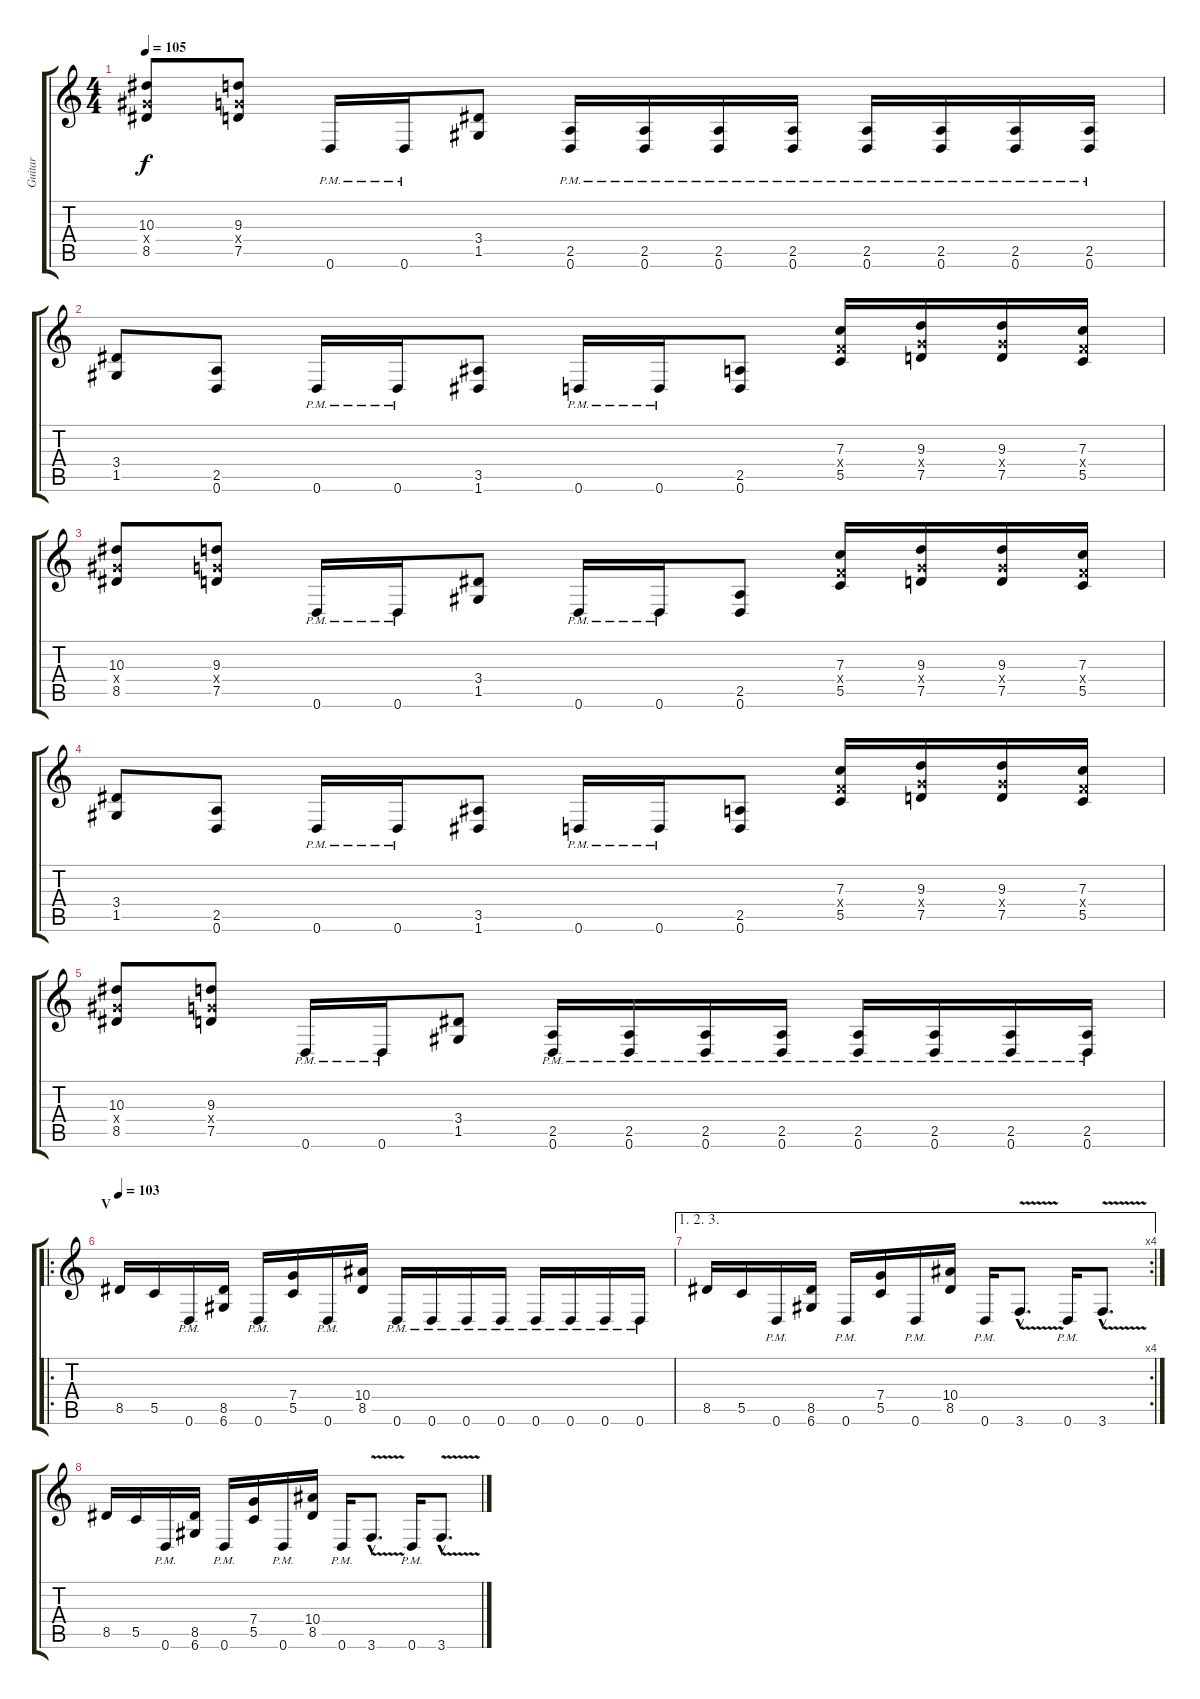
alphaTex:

\track ("Guitar" "Guitar") {instrument distortionguitar}
\staff {score tabs}
\tuning (D4 A3 F3 C3 G2 D2) {hide}
\ts (4 4)
\tempo 105
\clef g2
\ks c
(10.3 8.4{x} 8.5).8{dy f} (9.3 7.4{x} 7.5).8 0.6{pm}.16 0.6{pm}.16 (3.4 1.5).8 (2.5{pm} 0.6{pm}).16 (2.5{pm} 0.6{pm}).16 (2.5{pm} 0.6{pm}).16 (2.5{pm} 0.6{pm}).16 (2.5{pm} 0.6{pm}).16 (2.5{pm} 0.6{pm}).16 (2.5{pm} 0.6{pm}).16 (2.5{pm} 0.6{pm}).16 |
(3.4 1.5).8 (2.5 0.6).8 0.6{pm}.16 0.6{pm}.16 (3.5 1.6).8 0.6{pm}.16 0.6{pm}.16 (2.5 0.6).8 (7.3 5.4{x} 5.5).16 (9.3 7.4{x} 7.5).16 (9.3 7.4{x} 7.5).16 (7.3 5.4{x} 5.5).16 |
(10.3 8.4{x} 8.5).8 (9.3 7.4{x} 7.5).8 0.6{pm}.16 0.6{pm}.16 (3.4 1.5).8 0.6{pm}.16 0.6{pm}.16 (2.5 0.6).8 (7.3 5.4{x} 5.5).16 (9.3 7.4{x} 7.5).16 (9.3 7.4{x} 7.5).16 (7.3 5.4{x} 5.5).16 |
(3.4 1.5).8 (2.5 0.6).8 0.6{pm}.16 0.6{pm}.16 (3.5 1.6).8 0.6{pm}.16 0.6{pm}.16 (2.5 0.6).8 (7.3 5.4{x} 5.5).16 (9.3 7.4{x} 7.5).16 (9.3 7.4{x} 7.5).16 (7.3 5.4{x} 5.5).16 |
(10.3 8.4{x} 8.5).8 (9.3 7.4{x} 7.5).8 0.6{pm}.16 0.6{pm}.16 (3.4 1.5).8 (2.5{pm} 0.6{pm}).16 (2.5{pm} 0.6{pm}).16 (2.5{pm} 0.6{pm}).16 (2.5{pm} 0.6{pm}).16 (2.5{pm} 0.6{pm}).16 (2.5{pm} 0.6{pm}).16 (2.5{pm} 0.6{pm}).16 (2.5{pm} 0.6{pm}).16 |
\ro
\section ("" "V")
\tempo 103
8.5.16 5.5.16 0.6{pm}.16 (8.5 6.6).16 0.6{pm}.16 (7.4 5.5).16 0.6{pm}.16 (10.4 8.5).16 0.6{pm}.16 0.6{pm}.16 0.6{pm}.16 0.6{pm}.16 0.6{pm}.16 0.6{pm}.16 0.6{pm}.16 0.6{pm}.16 |
\ae (1 2 3)
\rc 4
8.5.16 5.5.16 0.6{pm}.16 (8.5 6.6).16 0.6{pm}.16 (7.4 5.5).16 0.6{pm}.16 (10.4 8.5).16 0.6{pm}.16 3.6{v hac}.8{d} 0.6{pm}.16 3.6{v hac}.8{d} |
8.5.16 5.5.16 0.6{pm}.16 (8.5 6.6).16 0.6{pm}.16 (7.4 5.5).16 0.6{pm}.16 (10.4 8.5).16 0.6{pm}.16 3.6{v hac}.8{d} 0.6{pm}.16 3.6{v hac}.8{d}
